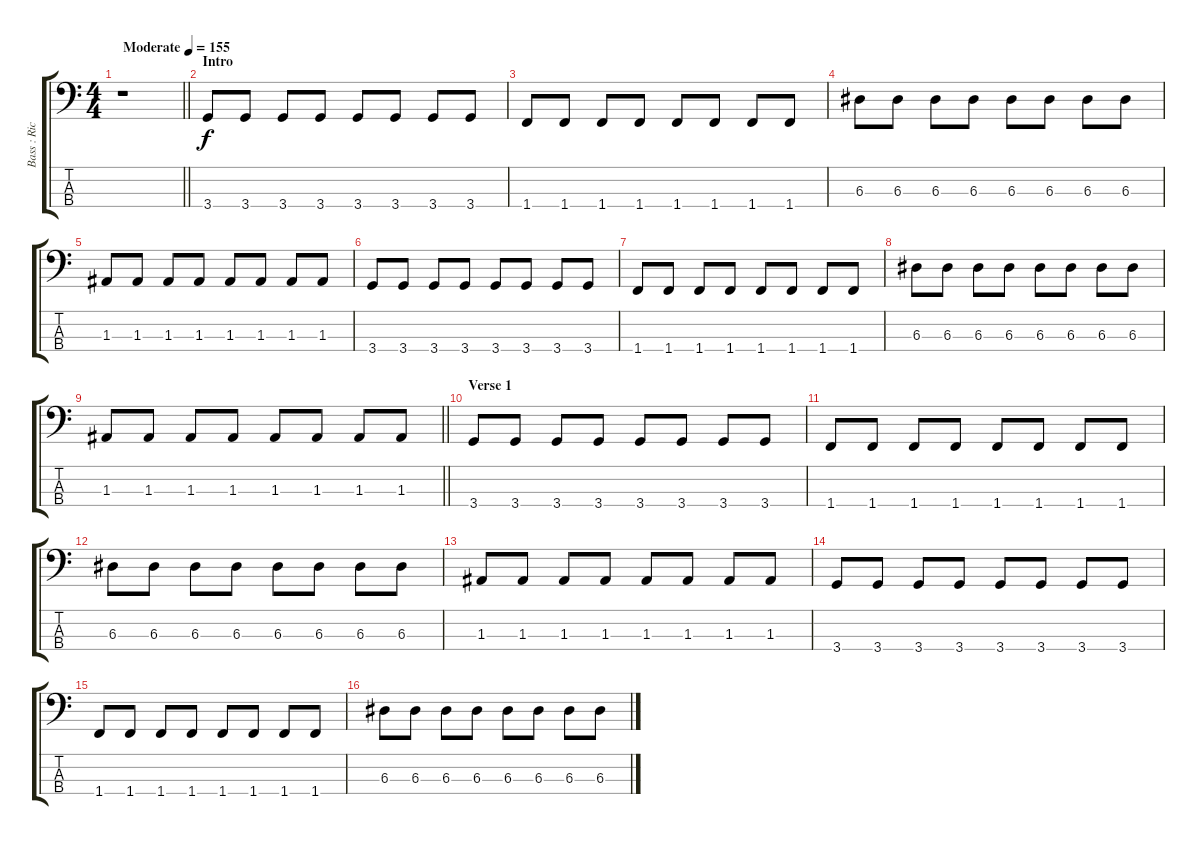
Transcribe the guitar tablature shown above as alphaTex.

\track ("Bass : Rick Burch" "Bass : Ric") {instrument electricbassfinger}
\staff {score tabs}
\tuning (G2 D2 A1 E1) {hide}
\ts (4 4)
\tempo (155 "Moderate")
\clef f4
\barLineRight lightlight
\ks c
r.1{dy f instrument electricbassfinger} |
\section ("" "Intro")
3.4.8 3.4.8 3.4.8 3.4.8 3.4.8 3.4.8 3.4.8 3.4.8 |
1.4.8 1.4.8 1.4.8 1.4.8 1.4.8 1.4.8 1.4.8 1.4.8 |
6.3.8 6.3.8 6.3.8 6.3.8 6.3.8 6.3.8 6.3.8 6.3.8 |
1.3.8 1.3.8 1.3.8 1.3.8 1.3.8 1.3.8 1.3.8 1.3.8 |
3.4.8 3.4.8 3.4.8 3.4.8 3.4.8 3.4.8 3.4.8 3.4.8 |
1.4.8 1.4.8 1.4.8 1.4.8 1.4.8 1.4.8 1.4.8 1.4.8 |
6.3.8 6.3.8 6.3.8 6.3.8 6.3.8 6.3.8 6.3.8 6.3.8 |
\barLineRight lightlight
1.3.8 1.3.8 1.3.8 1.3.8 1.3.8 1.3.8 1.3.8 1.3.8 |
\section ("" "Verse 1")
3.4.8 3.4.8 3.4.8 3.4.8 3.4.8 3.4.8 3.4.8 3.4.8 |
1.4.8 1.4.8 1.4.8 1.4.8 1.4.8 1.4.8 1.4.8 1.4.8 |
6.3.8 6.3.8 6.3.8 6.3.8 6.3.8 6.3.8 6.3.8 6.3.8 |
1.3.8 1.3.8 1.3.8 1.3.8 1.3.8 1.3.8 1.3.8 1.3.8 |
3.4.8 3.4.8 3.4.8 3.4.8 3.4.8 3.4.8 3.4.8 3.4.8 |
1.4.8 1.4.8 1.4.8 1.4.8 1.4.8 1.4.8 1.4.8 1.4.8 |
6.3.8 6.3.8 6.3.8 6.3.8 6.3.8 6.3.8 6.3.8 6.3.8
